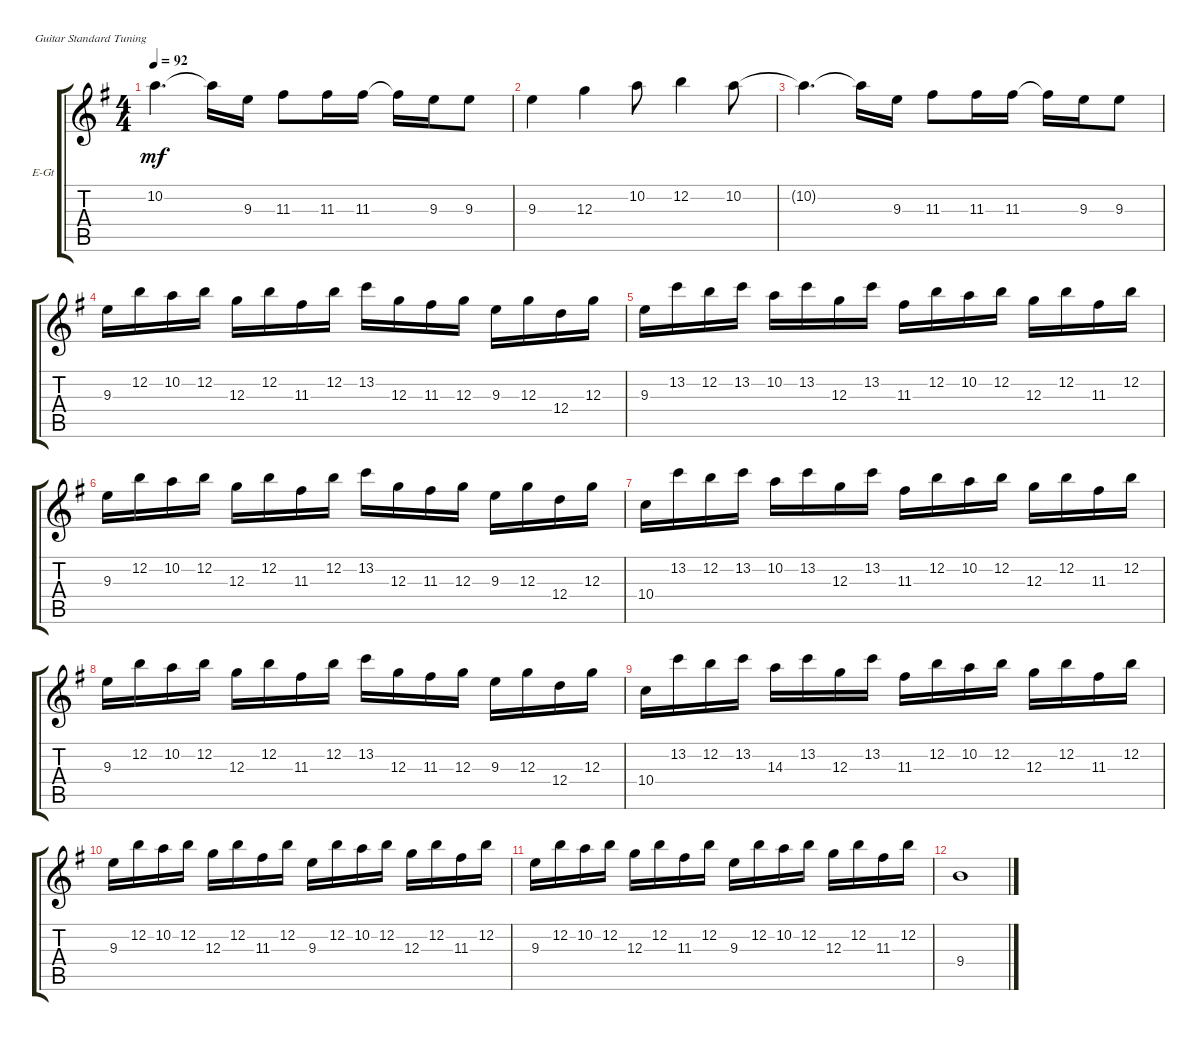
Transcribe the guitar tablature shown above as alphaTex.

\defaultSystemsLayout 4
\bracketExtendMode groupsimilarinstruments
\firstSystemTrackNameOrientation horizontal
\otherSystemsTrackNameOrientation horizontal
\track ("Electric Guitar" "E-Gt") {instrument overdrivenguitar}
\staff {score tabs}
\tuning (E4 B3 G3 D3 A2 E2)
\ts (4 4)
\tempo 92
\clef g2
\ks g
10.2{t}.4{d dy mf} 10.2{t}.16 9.3.16 11.3.8 11.3.16 11.3.16 11.3{t}.16 9.3.16 9.3.8 |
9.3.4 12.3.4 10.2.8 12.2.4 10.2.8 |
10.2{t}.4{d} 10.2{t}.16 9.3.16 11.3.8 11.3.16 11.3.16 11.3{t}.16 9.3.16 9.3.8 |
9.3.16 12.2.16 10.2.16 12.2.16 12.3.16 12.2.16 11.3.16 12.2.16 13.2.16 12.3.16 11.3.16 12.3.16 9.3.16 12.3.16 12.4.16 12.3.16 |
9.3.16 13.2.16 12.2.16 13.2.16 10.2.16 13.2.16 12.3.16 13.2.16 11.3.16 12.2.16 10.2.16 12.2.16 12.3.16 12.2.16 11.3.16 12.2.16 |
9.3.16 12.2.16 10.2.16 12.2.16 12.3.16 12.2.16 11.3.16 12.2.16 13.2.16 12.3.16 11.3.16 12.3.16 9.3.16 12.3.16 12.4.16 12.3.16 |
10.4.16 13.2.16 12.2.16 13.2.16 10.2.16 13.2.16 12.3.16 13.2.16 11.3.16 12.2.16 10.2.16 12.2.16 12.3.16 12.2.16 11.3.16 12.2.16 |
9.3.16 12.2.16 10.2.16 12.2.16 12.3.16 12.2.16 11.3.16 12.2.16 13.2.16 12.3.16 11.3.16 12.3.16 9.3.16 12.3.16 12.4.16 12.3.16 |
10.4.16 13.2.16 12.2.16 13.2.16 14.3.16 13.2.16 12.3.16 13.2.16 11.3.16 12.2.16 10.2.16 12.2.16 12.3.16 12.2.16 11.3.16 12.2.16 |
9.3.16 12.2.16 10.2.16 12.2.16 12.3.16 12.2.16 11.3.16 12.2.16 9.3.16 12.2.16 10.2.16 12.2.16 12.3.16 12.2.16 11.3.16 12.2.16 |
9.3.16 12.2.16 10.2.16 12.2.16 12.3.16 12.2.16 11.3.16 12.2.16 9.3.16 12.2.16 10.2.16 12.2.16 12.3.16 12.2.16 11.3.16 12.2.16 |
9.4.1
